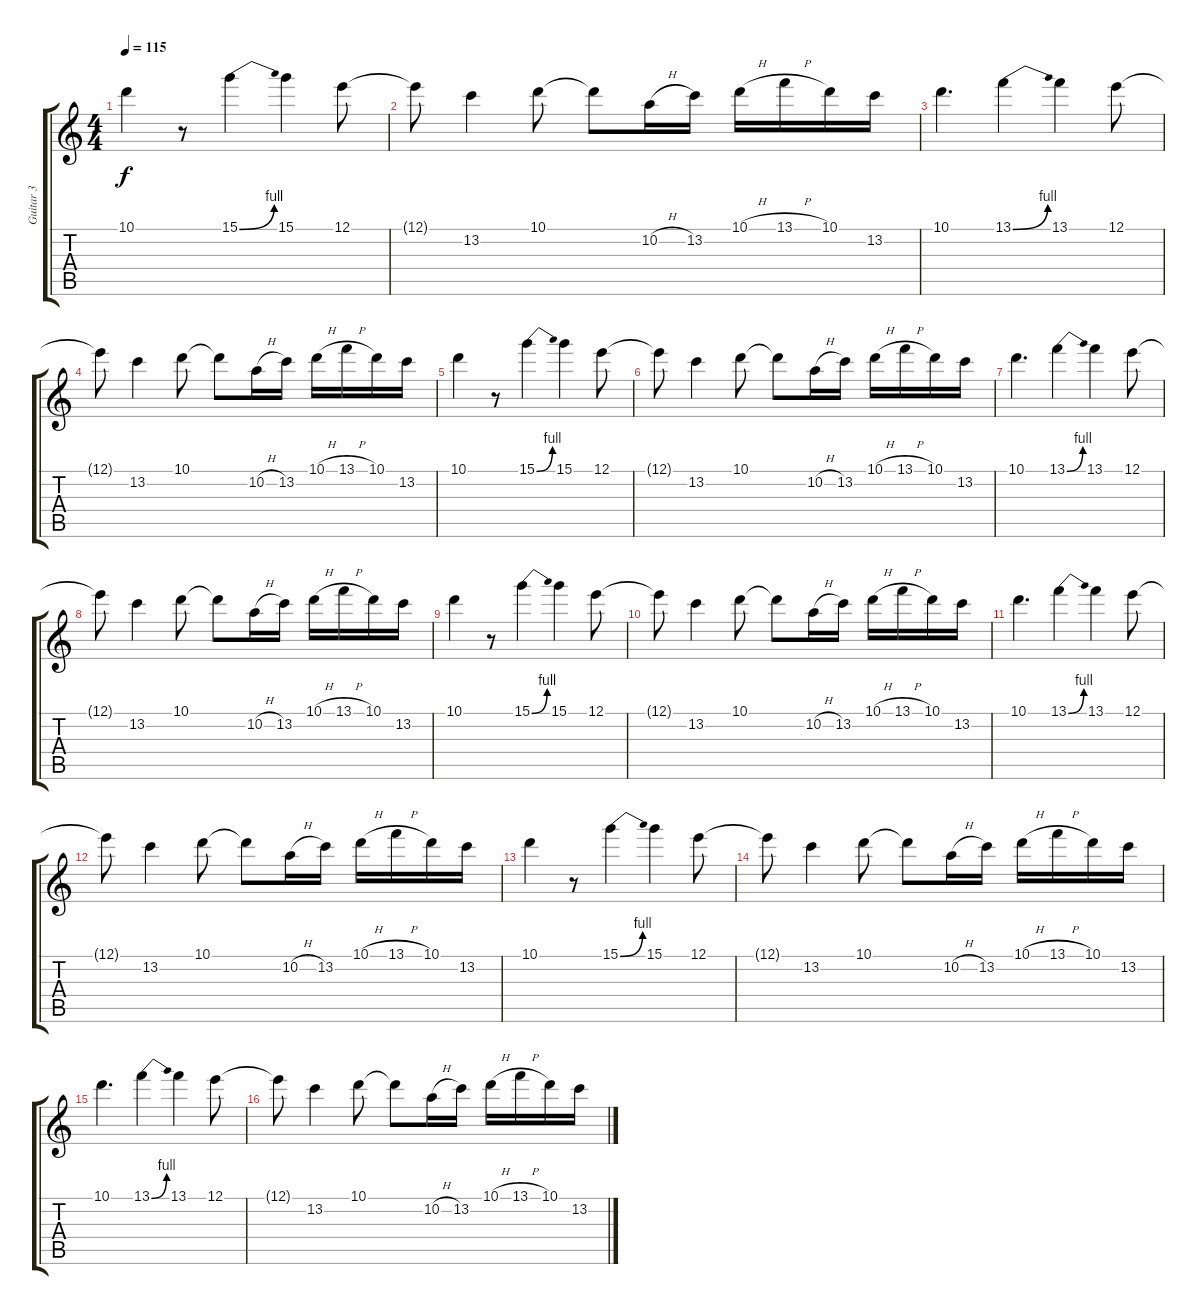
\track ("Guitar 3" "Guitar 3") {instrument distortionguitar}
\staff {score tabs}
\tuning (E4 B3 G3 D3 A2 E2) {hide}
\ts (4 4)
\tempo 115
\clef g2
\ks c
10.1.4{dy f} r.8 15.1{be (bend 0 0 60 4)}.4 15.1.4 12.1.8 |
12.1{t}.8 13.2.4 10.1.8 10.1{t}.8 10.2{h}.16 13.2.16 10.1{h}.16 13.1{h}.16 10.1.16 13.2.16 |
10.1.4{d} 13.1{be (bend 0 0 60 4)}.4 13.1.4 12.1.8 |
12.1{t}.8 13.2.4 10.1.8 10.1{t}.8 10.2{h}.16 13.2.16 10.1{h}.16 13.1{h}.16 10.1.16 13.2.16 |
10.1.4 r.8 15.1{be (bend 0 0 60 4)}.4 15.1.4 12.1.8 |
12.1{t}.8 13.2.4 10.1.8 10.1{t}.8 10.2{h}.16 13.2.16 10.1{h}.16 13.1{h}.16 10.1.16 13.2.16 |
10.1.4{d} 13.1{be (bend 0 0 60 4)}.4 13.1.4 12.1.8 |
12.1{t}.8 13.2.4 10.1.8 10.1{t}.8 10.2{h}.16 13.2.16 10.1{h}.16 13.1{h}.16 10.1.16 13.2.16 |
10.1.4 r.8 15.1{be (bend 0 0 60 4)}.4 15.1.4 12.1.8 |
12.1{t}.8 13.2.4 10.1.8 10.1{t}.8 10.2{h}.16 13.2.16 10.1{h}.16 13.1{h}.16 10.1.16 13.2.16 |
10.1.4{d} 13.1{be (bend 0 0 60 4)}.4 13.1.4 12.1.8 |
12.1{t}.8 13.2.4 10.1.8 10.1{t}.8 10.2{h}.16 13.2.16 10.1{h}.16 13.1{h}.16 10.1.16 13.2.16 |
10.1.4 r.8 15.1{be (bend 0 0 60 4)}.4 15.1.4 12.1.8 |
12.1{t}.8 13.2.4 10.1.8 10.1{t}.8 10.2{h}.16 13.2.16 10.1{h}.16 13.1{h}.16 10.1.16 13.2.16 |
10.1.4{d} 13.1{be (bend 0 0 60 4)}.4 13.1.4 12.1.8 |
12.1{t}.8 13.2.4 10.1.8 10.1{t}.8 10.2{h}.16 13.2.16 10.1{h}.16 13.1{h}.16 10.1.16 13.2.16
